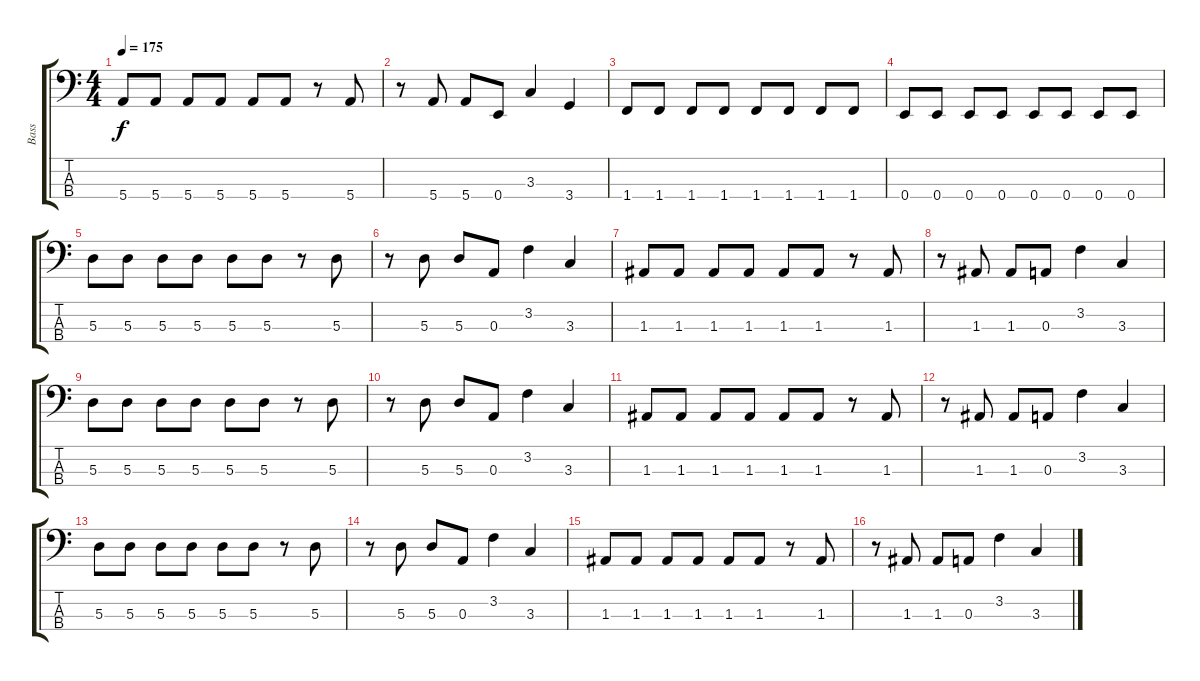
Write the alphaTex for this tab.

\track ("Bass" "Bass") {instrument electricbassfinger}
\staff {score tabs}
\tuning (G2 D2 A1 E1) {hide}
\ts (4 4)
\tempo 175
\clef f4
\ks c
5.4.8{dy f} 5.4.8 5.4.8 5.4.8 5.4.8 5.4.8 r.8 5.4.8 |
r.8 5.4.8 5.4.8 0.4.8 3.3.4 3.4.4 |
1.4.8 1.4.8 1.4.8 1.4.8 1.4.8 1.4.8 1.4.8 1.4.8 |
0.4.8 0.4.8 0.4.8 0.4.8 0.4.8 0.4.8 0.4.8 0.4.8 |
5.3.8 5.3.8 5.3.8 5.3.8 5.3.8 5.3.8 r.8 5.3.8 |
r.8 5.3.8 5.3.8 0.3.8 3.2.4 3.3.4 |
1.3.8 1.3.8 1.3.8 1.3.8 1.3.8 1.3.8 r.8 1.3.8 |
r.8 1.3.8 1.3.8 0.3.8 3.2.4 3.3.4 |
5.3.8 5.3.8 5.3.8 5.3.8 5.3.8 5.3.8 r.8 5.3.8 |
r.8 5.3.8 5.3.8 0.3.8 3.2.4 3.3.4 |
1.3.8 1.3.8 1.3.8 1.3.8 1.3.8 1.3.8 r.8 1.3.8 |
r.8 1.3.8 1.3.8 0.3.8 3.2.4 3.3.4 |
5.3.8 5.3.8 5.3.8 5.3.8 5.3.8 5.3.8 r.8 5.3.8 |
r.8 5.3.8 5.3.8 0.3.8 3.2.4 3.3.4 |
1.3.8 1.3.8 1.3.8 1.3.8 1.3.8 1.3.8 r.8 1.3.8 |
r.8 1.3.8 1.3.8 0.3.8 3.2.4 3.3.4
